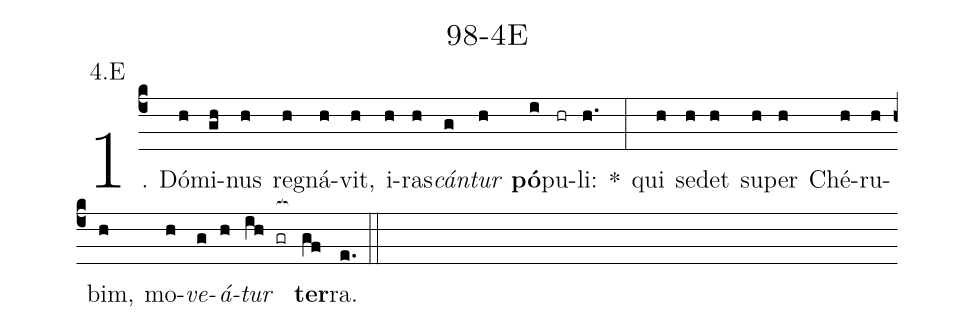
name: 98-4E;
annotation: 4.E;
%%
(c4)1. Dó(h)mi(gh)nus(h) re(h)gná(h)vit,(h) i(h)ras(h)<i>cán</i>(g)<i>tur</i>(h) <b>pó</b>(i)pu(hr)li:(h.) *(:) qui(h) se(h)det(h) su(h)per(h) Ché(h)ru(h)bim,(h) mo(h)<i>ve</i>(g)<i>á</i>(h)<i>tur</i>(ih gr[ocb:1{]) <b>ter</b>(gf[ocb:0}])ra.(e.) (::)
